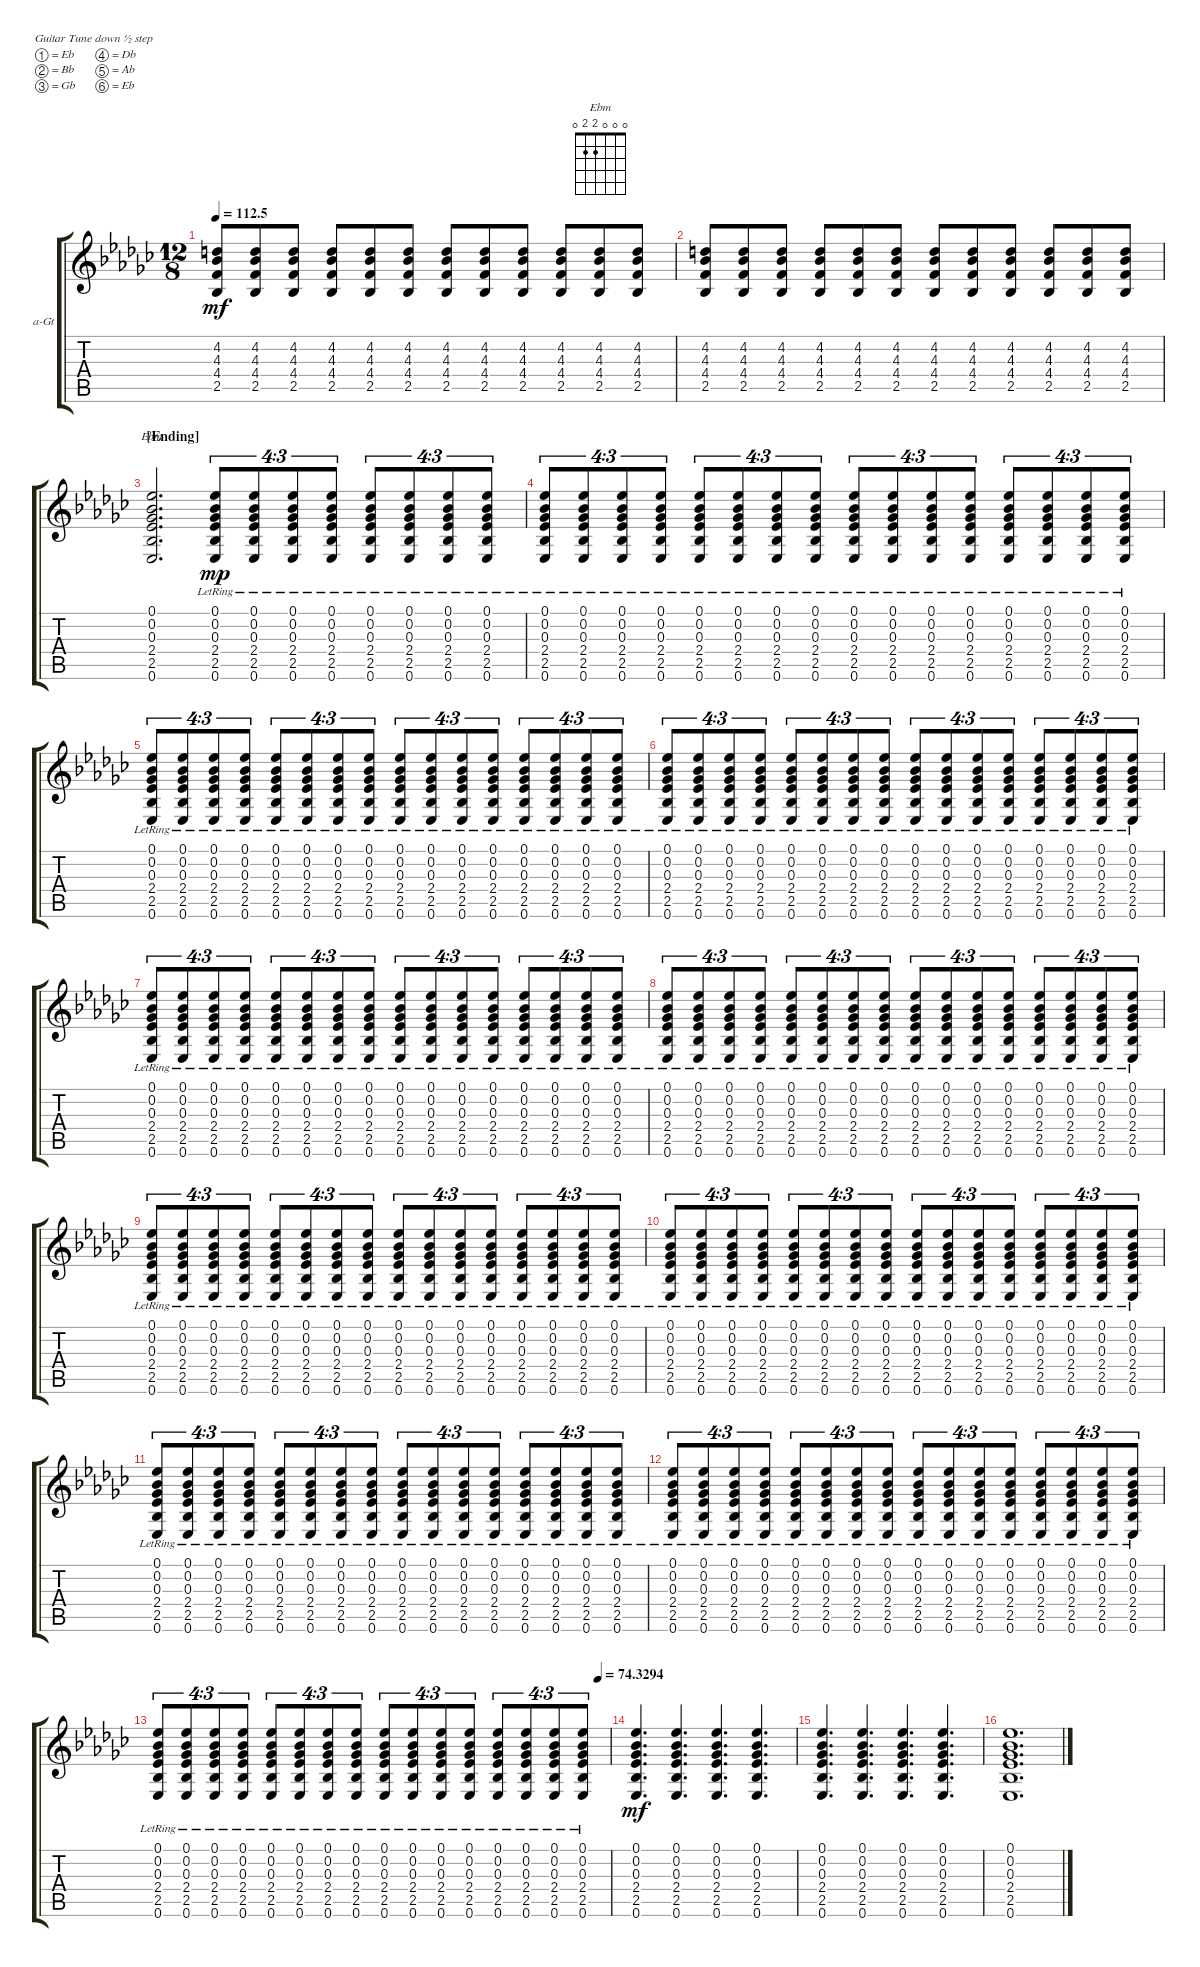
\bracketExtendMode groupsimilarinstruments
\firstSystemTrackNameOrientation horizontal
\otherSystemsTrackNameOrientation horizontal
\track ("Acoustic Guitar" "a-Gt") {instrument acousticguitarsteel}
\staff {score tabs}
\tuning (Eb4 Bb3 Gb3 Db3 Ab2 Eb2)
\chord ("Ebm" 0 0 0 2 2 0)
\ts (12 8)
\tempo
112.5
\accidentals auto
\clef g2
\ottava regular
\simile none
\ks ebminor
(2.5 4.4 4.3 4.2).8{dy mf} (2.5 4.4 4.3 4.2).8 (2.5 4.4 4.3 4.2).8 (2.5 4.4 4.3 4.2).8 (2.5 4.4 4.3 4.2).8 (2.5 4.4 4.3 4.2).8 (2.5 4.4 4.3 4.2).8 (2.5 4.4 4.3 4.2).8 (2.5 4.4 4.3 4.2).8 (2.5 4.4 4.3 4.2).8 (2.5 4.4 4.3 4.2).8 (2.5 4.4 4.3 4.2).8 |
(2.5 4.4 4.3 4.2).8 (2.5 4.4 4.3 4.2).8 (2.5 4.4 4.3 4.2).8 (2.5 4.4 4.3 4.2).8 (2.5 4.4 4.3 4.2).8 (2.5 4.4 4.3 4.2).8 (2.5 4.4 4.3 4.2).8 (2.5 4.4 4.3 4.2).8 (2.5 4.4 4.3 4.2).8 (2.5 4.4 4.3 4.2).8 (2.5 4.4 4.3 4.2).8 (2.5 4.4 4.3 4.2).8 |
\section ("" "[Ending]")
(0.1 0.6 2.5 2.4 0.3 0.2).2{d ch "Ebm"} (0.1{lr} 0.6{lr} 2.5{lr} 2.4{lr} 0.3{lr} 0.2{lr}).8{tu (4 3) dy mp} (0.1{lr} 0.6{lr} 2.5{lr} 2.4{lr} 0.3{lr} 0.2{lr}).8{tu (4 3)} (0.1{lr} 0.6{lr} 2.5{lr} 2.4{lr} 0.3{lr} 0.2{lr}).8{tu (4 3)} (0.1{lr} 0.6{lr} 2.5{lr} 2.4{lr} 0.3{lr} 0.2{lr}).8{tu (4 3)} (0.1{lr} 0.6{lr} 2.5{lr} 2.4{lr} 0.3{lr} 0.2{lr}).8{tu (4 3)} (0.1{lr} 0.6{lr} 2.5{lr} 2.4{lr} 0.3{lr} 0.2{lr}).8{tu (4 3)} (0.1{lr} 0.6{lr} 2.5{lr} 2.4{lr} 0.3{lr} 0.2{lr}).8{tu (4 3)} (0.1{lr} 0.6{lr} 2.5{lr} 2.4{lr} 0.3{lr} 0.2{lr}).8{tu (4 3)} |
(0.1{lr} 0.6{lr} 2.5{lr} 2.4{lr} 0.3{lr} 0.2{lr}).8{tu (4 3)} (0.1{lr} 0.6{lr} 2.5{lr} 2.4{lr} 0.3{lr} 0.2{lr}).8{tu (4 3)} (0.1{lr} 0.6{lr} 2.5{lr} 2.4{lr} 0.3{lr} 0.2{lr}).8{tu (4 3)} (0.1{lr} 0.6{lr} 2.5{lr} 2.4{lr} 0.3{lr} 0.2{lr}).8{tu (4 3)} (0.1{lr} 0.6{lr} 2.5{lr} 2.4{lr} 0.3{lr} 0.2{lr}).8{tu (4 3)} (0.1{lr} 0.6{lr} 2.5{lr} 2.4{lr} 0.3{lr} 0.2{lr}).8{tu (4 3)} (0.1{lr} 0.6{lr} 2.5{lr} 2.4{lr} 0.3{lr} 0.2{lr}).8{tu (4 3)} (0.1{lr} 0.6{lr} 2.5{lr} 2.4{lr} 0.3{lr} 0.2{lr}).8{tu (4 3)} (0.1{lr} 0.6{lr} 2.5{lr} 2.4{lr} 0.3{lr} 0.2{lr}).8{tu (4 3)} (0.1{lr} 0.6{lr} 2.5{lr} 2.4{lr} 0.3{lr} 0.2{lr}).8{tu (4 3)} (0.1{lr} 0.6{lr} 2.5{lr} 2.4{lr} 0.3{lr} 0.2{lr}).8{tu (4 3)} (0.1{lr} 0.6{lr} 2.5{lr} 2.4{lr} 0.3{lr} 0.2{lr}).8{tu (4 3)} (0.1{lr} 0.6{lr} 2.5{lr} 2.4{lr} 0.3{lr} 0.2{lr}).8{tu (4 3)} (0.1{lr} 0.6{lr} 2.5{lr} 2.4{lr} 0.3{lr} 0.2{lr}).8{tu (4 3)} (0.1{lr} 0.6{lr} 2.5{lr} 2.4{lr} 0.3{lr} 0.2{lr}).8{tu (4 3)} (0.1{lr} 0.6{lr} 2.5{lr} 2.4{lr} 0.3{lr} 0.2{lr}).8{tu (4 3)} |
(0.1{lr} 0.6{lr} 2.5{lr} 2.4{lr} 0.3{lr} 0.2{lr}).8{tu (4 3)} (0.1{lr} 0.6{lr} 2.5{lr} 2.4{lr} 0.3{lr} 0.2{lr}).8{tu (4 3)} (0.1{lr} 0.6{lr} 2.5{lr} 2.4{lr} 0.3{lr} 0.2{lr}).8{tu (4 3)} (0.1{lr} 0.6{lr} 2.5{lr} 2.4{lr} 0.3{lr} 0.2{lr}).8{tu (4 3)} (0.1{lr} 0.6{lr} 2.5{lr} 2.4{lr} 0.3{lr} 0.2{lr}).8{tu (4 3)} (0.1{lr} 0.6{lr} 2.5{lr} 2.4{lr} 0.3{lr} 0.2{lr}).8{tu (4 3)} (0.1{lr} 0.6{lr} 2.5{lr} 2.4{lr} 0.3{lr} 0.2{lr}).8{tu (4 3)} (0.1{lr} 0.6{lr} 2.5{lr} 2.4{lr} 0.3{lr} 0.2{lr}).8{tu (4 3)} (0.1{lr} 0.6{lr} 2.5{lr} 2.4{lr} 0.3{lr} 0.2{lr}).8{tu (4 3)} (0.1{lr} 0.6{lr} 2.5{lr} 2.4{lr} 0.3{lr} 0.2{lr}).8{tu (4 3)} (0.1{lr} 0.6{lr} 2.5{lr} 2.4{lr} 0.3{lr} 0.2{lr}).8{tu (4 3)} (0.1{lr} 0.6{lr} 2.5{lr} 2.4{lr} 0.3{lr} 0.2{lr}).8{tu (4 3)} (0.1{lr} 0.6{lr} 2.5{lr} 2.4{lr} 0.3{lr} 0.2{lr}).8{tu (4 3)} (0.1{lr} 0.6{lr} 2.5{lr} 2.4{lr} 0.3{lr} 0.2{lr}).8{tu (4 3)} (0.1{lr} 0.6{lr} 2.5{lr} 2.4{lr} 0.3{lr} 0.2{lr}).8{tu (4 3)} (0.1{lr} 0.6{lr} 2.5{lr} 2.4{lr} 0.3{lr} 0.2{lr}).8{tu (4 3)} |
(0.1{lr} 0.6{lr} 2.5{lr} 2.4{lr} 0.3{lr} 0.2{lr}).8{tu (4 3)} (0.1{lr} 0.6{lr} 2.5{lr} 2.4{lr} 0.3{lr} 0.2{lr}).8{tu (4 3)} (0.1{lr} 0.6{lr} 2.5{lr} 2.4{lr} 0.3{lr} 0.2{lr}).8{tu (4 3)} (0.1{lr} 0.6{lr} 2.5{lr} 2.4{lr} 0.3{lr} 0.2{lr}).8{tu (4 3)} (0.1{lr} 0.6{lr} 2.5{lr} 2.4{lr} 0.3{lr} 0.2{lr}).8{tu (4 3)} (0.1{lr} 0.6{lr} 2.5{lr} 2.4{lr} 0.3{lr} 0.2{lr}).8{tu (4 3)} (0.1{lr} 0.6{lr} 2.5{lr} 2.4{lr} 0.3{lr} 0.2{lr}).8{tu (4 3)} (0.1{lr} 0.6{lr} 2.5{lr} 2.4{lr} 0.3{lr} 0.2{lr}).8{tu (4 3)} (0.1{lr} 0.6{lr} 2.5{lr} 2.4{lr} 0.3{lr} 0.2{lr}).8{tu (4 3)} (0.1{lr} 0.6{lr} 2.5{lr} 2.4{lr} 0.3{lr} 0.2{lr}).8{tu (4 3)} (0.1{lr} 0.6{lr} 2.5{lr} 2.4{lr} 0.3{lr} 0.2{lr}).8{tu (4 3)} (0.1{lr} 0.6{lr} 2.5{lr} 2.4{lr} 0.3{lr} 0.2{lr}).8{tu (4 3)} (0.1{lr} 0.6{lr} 2.5{lr} 2.4{lr} 0.3{lr} 0.2{lr}).8{tu (4 3)} (0.1{lr} 0.6{lr} 2.5{lr} 2.4{lr} 0.3{lr} 0.2{lr}).8{tu (4 3)} (0.1{lr} 0.6{lr} 2.5{lr} 2.4{lr} 0.3{lr} 0.2{lr}).8{tu (4 3)} (0.1{lr} 0.6{lr} 2.5{lr} 2.4{lr} 0.3{lr} 0.2{lr}).8{tu (4 3)} |
(0.1{lr} 0.6{lr} 2.5{lr} 2.4{lr} 0.3{lr} 0.2{lr}).8{tu (4 3)} (0.1{lr} 0.6{lr} 2.5{lr} 2.4{lr} 0.3{lr} 0.2{lr}).8{tu (4 3)} (0.1{lr} 0.6{lr} 2.5{lr} 2.4{lr} 0.3{lr} 0.2{lr}).8{tu (4 3)} (0.1{lr} 0.6{lr} 2.5{lr} 2.4{lr} 0.3{lr} 0.2{lr}).8{tu (4 3)} (0.1{lr} 0.6{lr} 2.5{lr} 2.4{lr} 0.3{lr} 0.2{lr}).8{tu (4 3)} (0.1{lr} 0.6{lr} 2.5{lr} 2.4{lr} 0.3{lr} 0.2{lr}).8{tu (4 3)} (0.1{lr} 0.6{lr} 2.5{lr} 2.4{lr} 0.3{lr} 0.2{lr}).8{tu (4 3)} (0.1{lr} 0.6{lr} 2.5{lr} 2.4{lr} 0.3{lr} 0.2{lr}).8{tu (4 3)} (0.1{lr} 0.6{lr} 2.5{lr} 2.4{lr} 0.3{lr} 0.2{lr}).8{tu (4 3)} (0.1{lr} 0.6{lr} 2.5{lr} 2.4{lr} 0.3{lr} 0.2{lr}).8{tu (4 3)} (0.1{lr} 0.6{lr} 2.5{lr} 2.4{lr} 0.3{lr} 0.2{lr}).8{tu (4 3)} (0.1{lr} 0.6{lr} 2.5{lr} 2.4{lr} 0.3{lr} 0.2{lr}).8{tu (4 3)} (0.1{lr} 0.6{lr} 2.5{lr} 2.4{lr} 0.3{lr} 0.2{lr}).8{tu (4 3)} (0.1{lr} 0.6{lr} 2.5{lr} 2.4{lr} 0.3{lr} 0.2{lr}).8{tu (4 3)} (0.1{lr} 0.6{lr} 2.5{lr} 2.4{lr} 0.3{lr} 0.2{lr}).8{tu (4 3)} (0.1{lr} 0.6{lr} 2.5{lr} 2.4{lr} 0.3{lr} 0.2{lr}).8{tu (4 3)} |
(0.1{lr} 0.6{lr} 2.5{lr} 2.4{lr} 0.3{lr} 0.2{lr}).8{tu (4 3)} (0.1{lr} 0.6{lr} 2.5{lr} 2.4{lr} 0.3{lr} 0.2{lr}).8{tu (4 3)} (0.1{lr} 0.6{lr} 2.5{lr} 2.4{lr} 0.3{lr} 0.2{lr}).8{tu (4 3)} (0.1{lr} 0.6{lr} 2.5{lr} 2.4{lr} 0.3{lr} 0.2{lr}).8{tu (4 3)} (0.1{lr} 0.6{lr} 2.5{lr} 2.4{lr} 0.3{lr} 0.2{lr}).8{tu (4 3)} (0.1{lr} 0.6{lr} 2.5{lr} 2.4{lr} 0.3{lr} 0.2{lr}).8{tu (4 3)} (0.1{lr} 0.6{lr} 2.5{lr} 2.4{lr} 0.3{lr} 0.2{lr}).8{tu (4 3)} (0.1{lr} 0.6{lr} 2.5{lr} 2.4{lr} 0.3{lr} 0.2{lr}).8{tu (4 3)} (0.1{lr} 0.6{lr} 2.5{lr} 2.4{lr} 0.3{lr} 0.2{lr}).8{tu (4 3)} (0.1{lr} 0.6{lr} 2.5{lr} 2.4{lr} 0.3{lr} 0.2{lr}).8{tu (4 3)} (0.1{lr} 0.6{lr} 2.5{lr} 2.4{lr} 0.3{lr} 0.2{lr}).8{tu (4 3)} (0.1{lr} 0.6{lr} 2.5{lr} 2.4{lr} 0.3{lr} 0.2{lr}).8{tu (4 3)} (0.1{lr} 0.6{lr} 2.5{lr} 2.4{lr} 0.3{lr} 0.2{lr}).8{tu (4 3)} (0.1{lr} 0.6{lr} 2.5{lr} 2.4{lr} 0.3{lr} 0.2{lr}).8{tu (4 3)} (0.1{lr} 0.6{lr} 2.5{lr} 2.4{lr} 0.3{lr} 0.2{lr}).8{tu (4 3)} (0.1{lr} 0.6{lr} 2.5{lr} 2.4{lr} 0.3{lr} 0.2{lr}).8{tu (4 3)} |
(0.1{lr} 0.6{lr} 2.5{lr} 2.4{lr} 0.3{lr} 0.2{lr}).8{tu (4 3)} (0.1{lr} 0.6{lr} 2.5{lr} 2.4{lr} 0.3{lr} 0.2{lr}).8{tu (4 3)} (0.1{lr} 0.6{lr} 2.5{lr} 2.4{lr} 0.3{lr} 0.2{lr}).8{tu (4 3)} (0.1{lr} 0.6{lr} 2.5{lr} 2.4{lr} 0.3{lr} 0.2{lr}).8{tu (4 3)} (0.1{lr} 0.6{lr} 2.5{lr} 2.4{lr} 0.3{lr} 0.2{lr}).8{tu (4 3)} (0.1{lr} 0.6{lr} 2.5{lr} 2.4{lr} 0.3{lr} 0.2{lr}).8{tu (4 3)} (0.1{lr} 0.6{lr} 2.5{lr} 2.4{lr} 0.3{lr} 0.2{lr}).8{tu (4 3)} (0.1{lr} 0.6{lr} 2.5{lr} 2.4{lr} 0.3{lr} 0.2{lr}).8{tu (4 3)} (0.1{lr} 0.6{lr} 2.5{lr} 2.4{lr} 0.3{lr} 0.2{lr}).8{tu (4 3)} (0.1{lr} 0.6{lr} 2.5{lr} 2.4{lr} 0.3{lr} 0.2{lr}).8{tu (4 3)} (0.1{lr} 0.6{lr} 2.5{lr} 2.4{lr} 0.3{lr} 0.2{lr}).8{tu (4 3)} (0.1{lr} 0.6{lr} 2.5{lr} 2.4{lr} 0.3{lr} 0.2{lr}).8{tu (4 3)} (0.1{lr} 0.6{lr} 2.5{lr} 2.4{lr} 0.3{lr} 0.2{lr}).8{tu (4 3)} (0.1{lr} 0.6{lr} 2.5{lr} 2.4{lr} 0.3{lr} 0.2{lr}).8{tu (4 3)} (0.1{lr} 0.6{lr} 2.5{lr} 2.4{lr} 0.3{lr} 0.2{lr}).8{tu (4 3)} (0.1{lr} 0.6{lr} 2.5{lr} 2.4{lr} 0.3{lr} 0.2{lr}).8{tu (4 3)} |
(0.1{lr} 0.6{lr} 2.5{lr} 2.4{lr} 0.3{lr} 0.2{lr}).8{tu (4 3)} (0.1{lr} 0.6{lr} 2.5{lr} 2.4{lr} 0.3{lr} 0.2{lr}).8{tu (4 3)} (0.1{lr} 0.6{lr} 2.5{lr} 2.4{lr} 0.3{lr} 0.2{lr}).8{tu (4 3)} (0.1{lr} 0.6{lr} 2.5{lr} 2.4{lr} 0.3{lr} 0.2{lr}).8{tu (4 3)} (0.1{lr} 0.6{lr} 2.5{lr} 2.4{lr} 0.3{lr} 0.2{lr}).8{tu (4 3)} (0.1{lr} 0.6{lr} 2.5{lr} 2.4{lr} 0.3{lr} 0.2{lr}).8{tu (4 3)} (0.1{lr} 0.6{lr} 2.5{lr} 2.4{lr} 0.3{lr} 0.2{lr}).8{tu (4 3)} (0.1{lr} 0.6{lr} 2.5{lr} 2.4{lr} 0.3{lr} 0.2{lr}).8{tu (4 3)} (0.1{lr} 0.6{lr} 2.5{lr} 2.4{lr} 0.3{lr} 0.2{lr}).8{tu (4 3)} (0.1{lr} 0.6{lr} 2.5{lr} 2.4{lr} 0.3{lr} 0.2{lr}).8{tu (4 3)} (0.1{lr} 0.6{lr} 2.5{lr} 2.4{lr} 0.3{lr} 0.2{lr}).8{tu (4 3)} (0.1{lr} 0.6{lr} 2.5{lr} 2.4{lr} 0.3{lr} 0.2{lr}).8{tu (4 3)} (0.1{lr} 0.6{lr} 2.5{lr} 2.4{lr} 0.3{lr} 0.2{lr}).8{tu (4 3)} (0.1{lr} 0.6{lr} 2.5{lr} 2.4{lr} 0.3{lr} 0.2{lr}).8{tu (4 3)} (0.1{lr} 0.6{lr} 2.5{lr} 2.4{lr} 0.3{lr} 0.2{lr}).8{tu (4 3)} (0.1{lr} 0.6{lr} 2.5{lr} 2.4{lr} 0.3{lr} 0.2{lr}).8{tu (4 3)} |
(0.1{lr} 0.6{lr} 2.5{lr} 2.4{lr} 0.3{lr} 0.2{lr}).8{tu (4 3)} (0.1{lr} 0.6{lr} 2.5{lr} 2.4{lr} 0.3{lr} 0.2{lr}).8{tu (4 3)} (0.1{lr} 0.6{lr} 2.5{lr} 2.4{lr} 0.3{lr} 0.2{lr}).8{tu (4 3)} (0.1{lr} 0.6{lr} 2.5{lr} 2.4{lr} 0.3{lr} 0.2{lr}).8{tu (4 3)} (0.1{lr} 0.6{lr} 2.5{lr} 2.4{lr} 0.3{lr} 0.2{lr}).8{tu (4 3)} (0.1{lr} 0.6{lr} 2.5{lr} 2.4{lr} 0.3{lr} 0.2{lr}).8{tu (4 3)} (0.1{lr} 0.6{lr} 2.5{lr} 2.4{lr} 0.3{lr} 0.2{lr}).8{tu (4 3)} (0.1{lr} 0.6{lr} 2.5{lr} 2.4{lr} 0.3{lr} 0.2{lr}).8{tu (4 3)} (0.1{lr} 0.6{lr} 2.5{lr} 2.4{lr} 0.3{lr} 0.2{lr}).8{tu (4 3)} (0.1{lr} 0.6{lr} 2.5{lr} 2.4{lr} 0.3{lr} 0.2{lr}).8{tu (4 3)} (0.1{lr} 0.6{lr} 2.5{lr} 2.4{lr} 0.3{lr} 0.2{lr}).8{tu (4 3)} (0.1{lr} 0.6{lr} 2.5{lr} 2.4{lr} 0.3{lr} 0.2{lr}).8{tu (4 3)} (0.1{lr} 0.6{lr} 2.5{lr} 2.4{lr} 0.3{lr} 0.2{lr}).8{tu (4 3)} (0.1{lr} 0.6{lr} 2.5{lr} 2.4{lr} 0.3{lr} 0.2{lr}).8{tu (4 3)} (0.1{lr} 0.6{lr} 2.5{lr} 2.4{lr} 0.3{lr} 0.2{lr}).8{tu (4 3)} (0.1{lr} 0.6{lr} 2.5{lr} 2.4{lr} 0.3{lr} 0.2{lr}).8{tu (4 3)} |
(0.1{lr} 0.6{lr} 2.5{lr} 2.4{lr} 0.3{lr} 0.2{lr}).8{tu (4 3)} (0.1{lr} 0.6{lr} 2.5{lr} 2.4{lr} 0.3{lr} 0.2{lr}).8{tu (4 3)} (0.1{lr} 0.6{lr} 2.5{lr} 2.4{lr} 0.3{lr} 0.2{lr}).8{tu (4 3)} (0.1{lr} 0.6{lr} 2.5{lr} 2.4{lr} 0.3{lr} 0.2{lr}).8{tu (4 3)} (0.1{lr} 0.6{lr} 2.5{lr} 2.4{lr} 0.3{lr} 0.2{lr}).8{tu (4 3)} (0.1{lr} 0.6{lr} 2.5{lr} 2.4{lr} 0.3{lr} 0.2{lr}).8{tu (4 3)} (0.1{lr} 0.6{lr} 2.5{lr} 2.4{lr} 0.3{lr} 0.2{lr}).8{tu (4 3)} (0.1{lr} 0.6{lr} 2.5{lr} 2.4{lr} 0.3{lr} 0.2{lr}).8{tu (4 3)} (0.1{lr} 0.6{lr} 2.5{lr} 2.4{lr} 0.3{lr} 0.2{lr}).8{tu (4 3)} (0.1{lr} 0.6{lr} 2.5{lr} 2.4{lr} 0.3{lr} 0.2{lr}).8{tu (4 3)} (0.1{lr} 0.6{lr} 2.5{lr} 2.4{lr} 0.3{lr} 0.2{lr}).8{tu (4 3)} (0.1{lr} 0.6{lr} 2.5{lr} 2.4{lr} 0.3{lr} 0.2{lr}).8{tu (4 3)} (0.1{lr} 0.6{lr} 2.5{lr} 2.4{lr} 0.3{lr} 0.2{lr}).8{tu (4 3)} (0.1{lr} 0.6{lr} 2.5{lr} 2.4{lr} 0.3{lr} 0.2{lr}).8{tu (4 3)} (0.1{lr} 0.6{lr} 2.5{lr} 2.4{lr} 0.3{lr} 0.2{lr}).8{tu (4 3)} (0.1{lr} 0.6{lr} 2.5{lr} 2.4{lr} 0.3{lr} 0.2{lr}).8{tu (4 3)} |
\tempo (74.3294 0.975)
(0.1{lr} 0.6{lr} 2.5{lr} 2.4{lr} 0.3{lr} 0.2{lr}).8{tu (4 3)} (0.1{lr} 0.6{lr} 2.5{lr} 2.4{lr} 0.3{lr} 0.2{lr}).8{tu (4 3)} (0.1{lr} 0.6{lr} 2.5{lr} 2.4{lr} 0.3{lr} 0.2{lr}).8{tu (4 3)} (0.1{lr} 0.6{lr} 2.5{lr} 2.4{lr} 0.3{lr} 0.2{lr}).8{tu (4 3)} (0.1{lr} 0.6{lr} 2.5{lr} 2.4{lr} 0.3{lr} 0.2{lr}).8{tu (4 3)} (0.1{lr} 0.6{lr} 2.5{lr} 2.4{lr} 0.3{lr} 0.2{lr}).8{tu (4 3)} (0.1{lr} 0.6{lr} 2.5{lr} 2.4{lr} 0.3{lr} 0.2{lr}).8{tu (4 3)} (0.1{lr} 0.6{lr} 2.5{lr} 2.4{lr} 0.3{lr} 0.2{lr}).8{tu (4 3)} (0.1{lr} 0.6{lr} 2.5{lr} 2.4{lr} 0.3{lr} 0.2{lr}).8{tu (4 3)} (0.1{lr} 0.6{lr} 2.5{lr} 2.4{lr} 0.3{lr} 0.2{lr}).8{tu (4 3)} (0.1{lr} 0.6{lr} 2.5{lr} 2.4{lr} 0.3{lr} 0.2{lr}).8{tu (4 3)} (0.1{lr} 0.6{lr} 2.5{lr} 2.4{lr} 0.3{lr} 0.2{lr}).8{tu (4 3)} (0.1{lr} 0.6{lr} 2.5{lr} 2.4{lr} 0.3{lr} 0.2{lr}).8{tu (4 3)} (0.1{lr} 0.6{lr} 2.5{lr} 2.4{lr} 0.3{lr} 0.2{lr}).8{tu (4 3)} (0.1{lr} 0.6{lr} 2.5{lr} 2.4{lr} 0.3{lr} 0.2{lr}).8{tu (4 3)} (0.1{lr} 0.6{lr} 2.5{lr} 2.4{lr} 0.3{lr} 0.2{lr}).8{tu (4 3)} |
(0.1 0.6 2.5 2.4 0.3 0.2).4{d dy mf} (0.1 0.6 2.5 2.4 0.3 0.2).4{d} (0.1 0.6 2.5 2.4 0.3 0.2).4{d} (0.1 0.6 2.5 2.4 0.3 0.2).4{d} |
(0.1 0.6 2.5 2.4 0.3 0.2).4{d} (0.1 0.6 2.5 2.4 0.3 0.2).4{d} (0.1 0.6 2.5 2.4 0.3 0.2).4{d} (0.1 0.6 2.5 2.4 0.3 0.2).4{d} |
(0.1 0.6 2.5 2.4 0.3 0.2).1{d}
